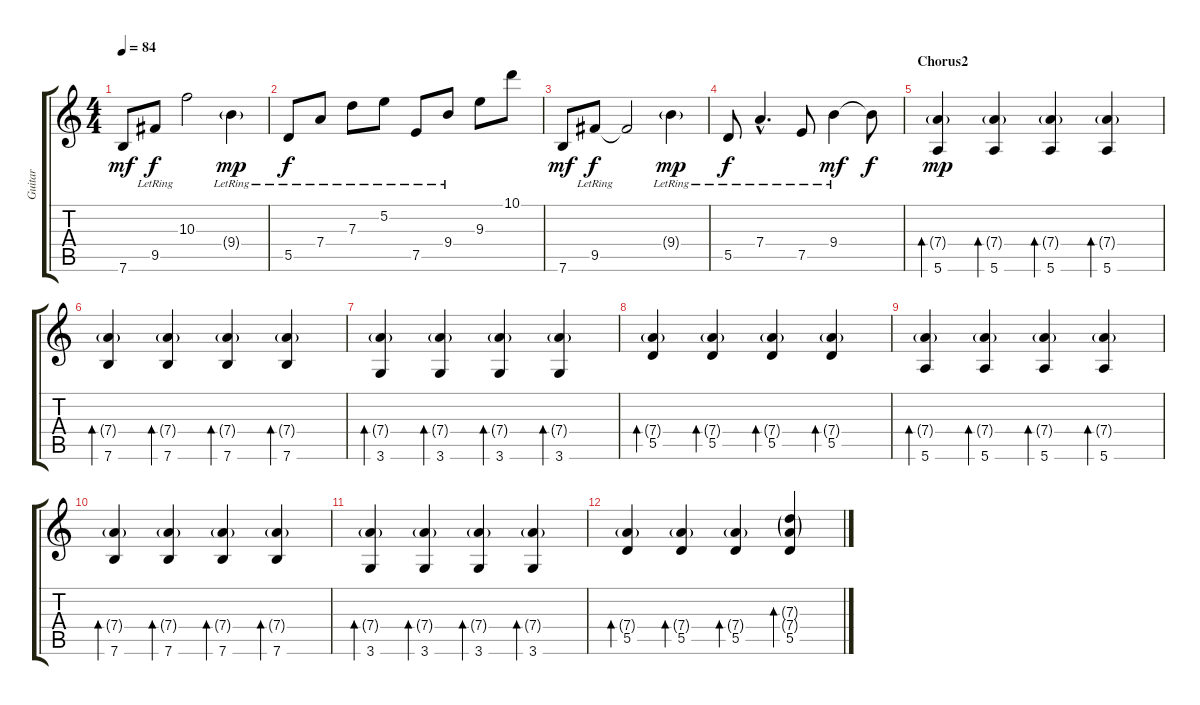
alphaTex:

\track ("Guitar" "Guitar") {instrument acousticguitarnylon}
\staff {score tabs}
\tuning (E4 B3 G3 D3 A2 E2) {hide}
\ts (4 4)
\tempo 84
\clef g2
\ks c
7.6.8{dy mf} 9.5{lr}.8{dy f} 10.3.2 9.4{g lr}.4{dy mp} |
5.5{lr}.8{dy f} 7.4{lr}.8 7.3{lr}.8 5.2{lr}.8 7.5{lr}.8 9.4{lr}.8 9.3.8 10.1.8 |
7.6.8{dy mf} 9.5{lr}.8{dy f} 9.5{t}.2{volume 8} 9.4{g lr}.4{dy mp} |
5.5{lr}.8{dy f} 7.4{hac lr}.4{d} 7.5{lr}.8 9.4{lr}.4{dy mf} 9.4{t}.8{dy f} |
\section ("" "Chorus2")
(7.4{g} 5.6).4{bd 120 dy mp volume 10} (7.4{g} 5.6).4{bd 120} (7.4{g} 5.6).4{bd 120} (7.4{g} 5.6).4{bd 120} |
(7.4{g} 7.6).4{bd 120} (7.4{g} 7.6).4{bd 120} (7.4{g} 7.6).4{bd 120} (7.4{g} 7.6).4{bd 120} |
(7.4{g} 3.6).4{bd 120} (7.4{g} 3.6).4{bd 120} (7.4{g} 3.6).4{bd 120} (7.4{g} 3.6).4{bd 120} |
(7.4{g} 5.5).4{bd 120} (7.4{g} 5.5).4{bd 120} (7.4{g} 5.5).4{bd 120} (7.4{g} 5.5).4{bd 120} |
(7.4{g} 5.6).4{bd 120} (7.4{g} 5.6).4{bd 120} (7.4{g} 5.6).4{bd 120} (7.4{g} 5.6).4{bd 120} |
(7.4{g} 7.6).4{bd 120} (7.4{g} 7.6).4{bd 120} (7.4{g} 7.6).4{bd 120} (7.4{g} 7.6).4{bd 120} |
(7.4{g} 3.6).4{bd 120} (7.4{g} 3.6).4{bd 120} (7.4{g} 3.6).4{bd 120} (7.4{g} 3.6).4{bd 120} |
(7.4{g} 5.5).4{bd 120} (7.4{g} 5.5).4{bd 120} (7.4{g} 5.5).4{bd 120} (7.3{g} 7.4{g} 5.5).4{bd 60}
